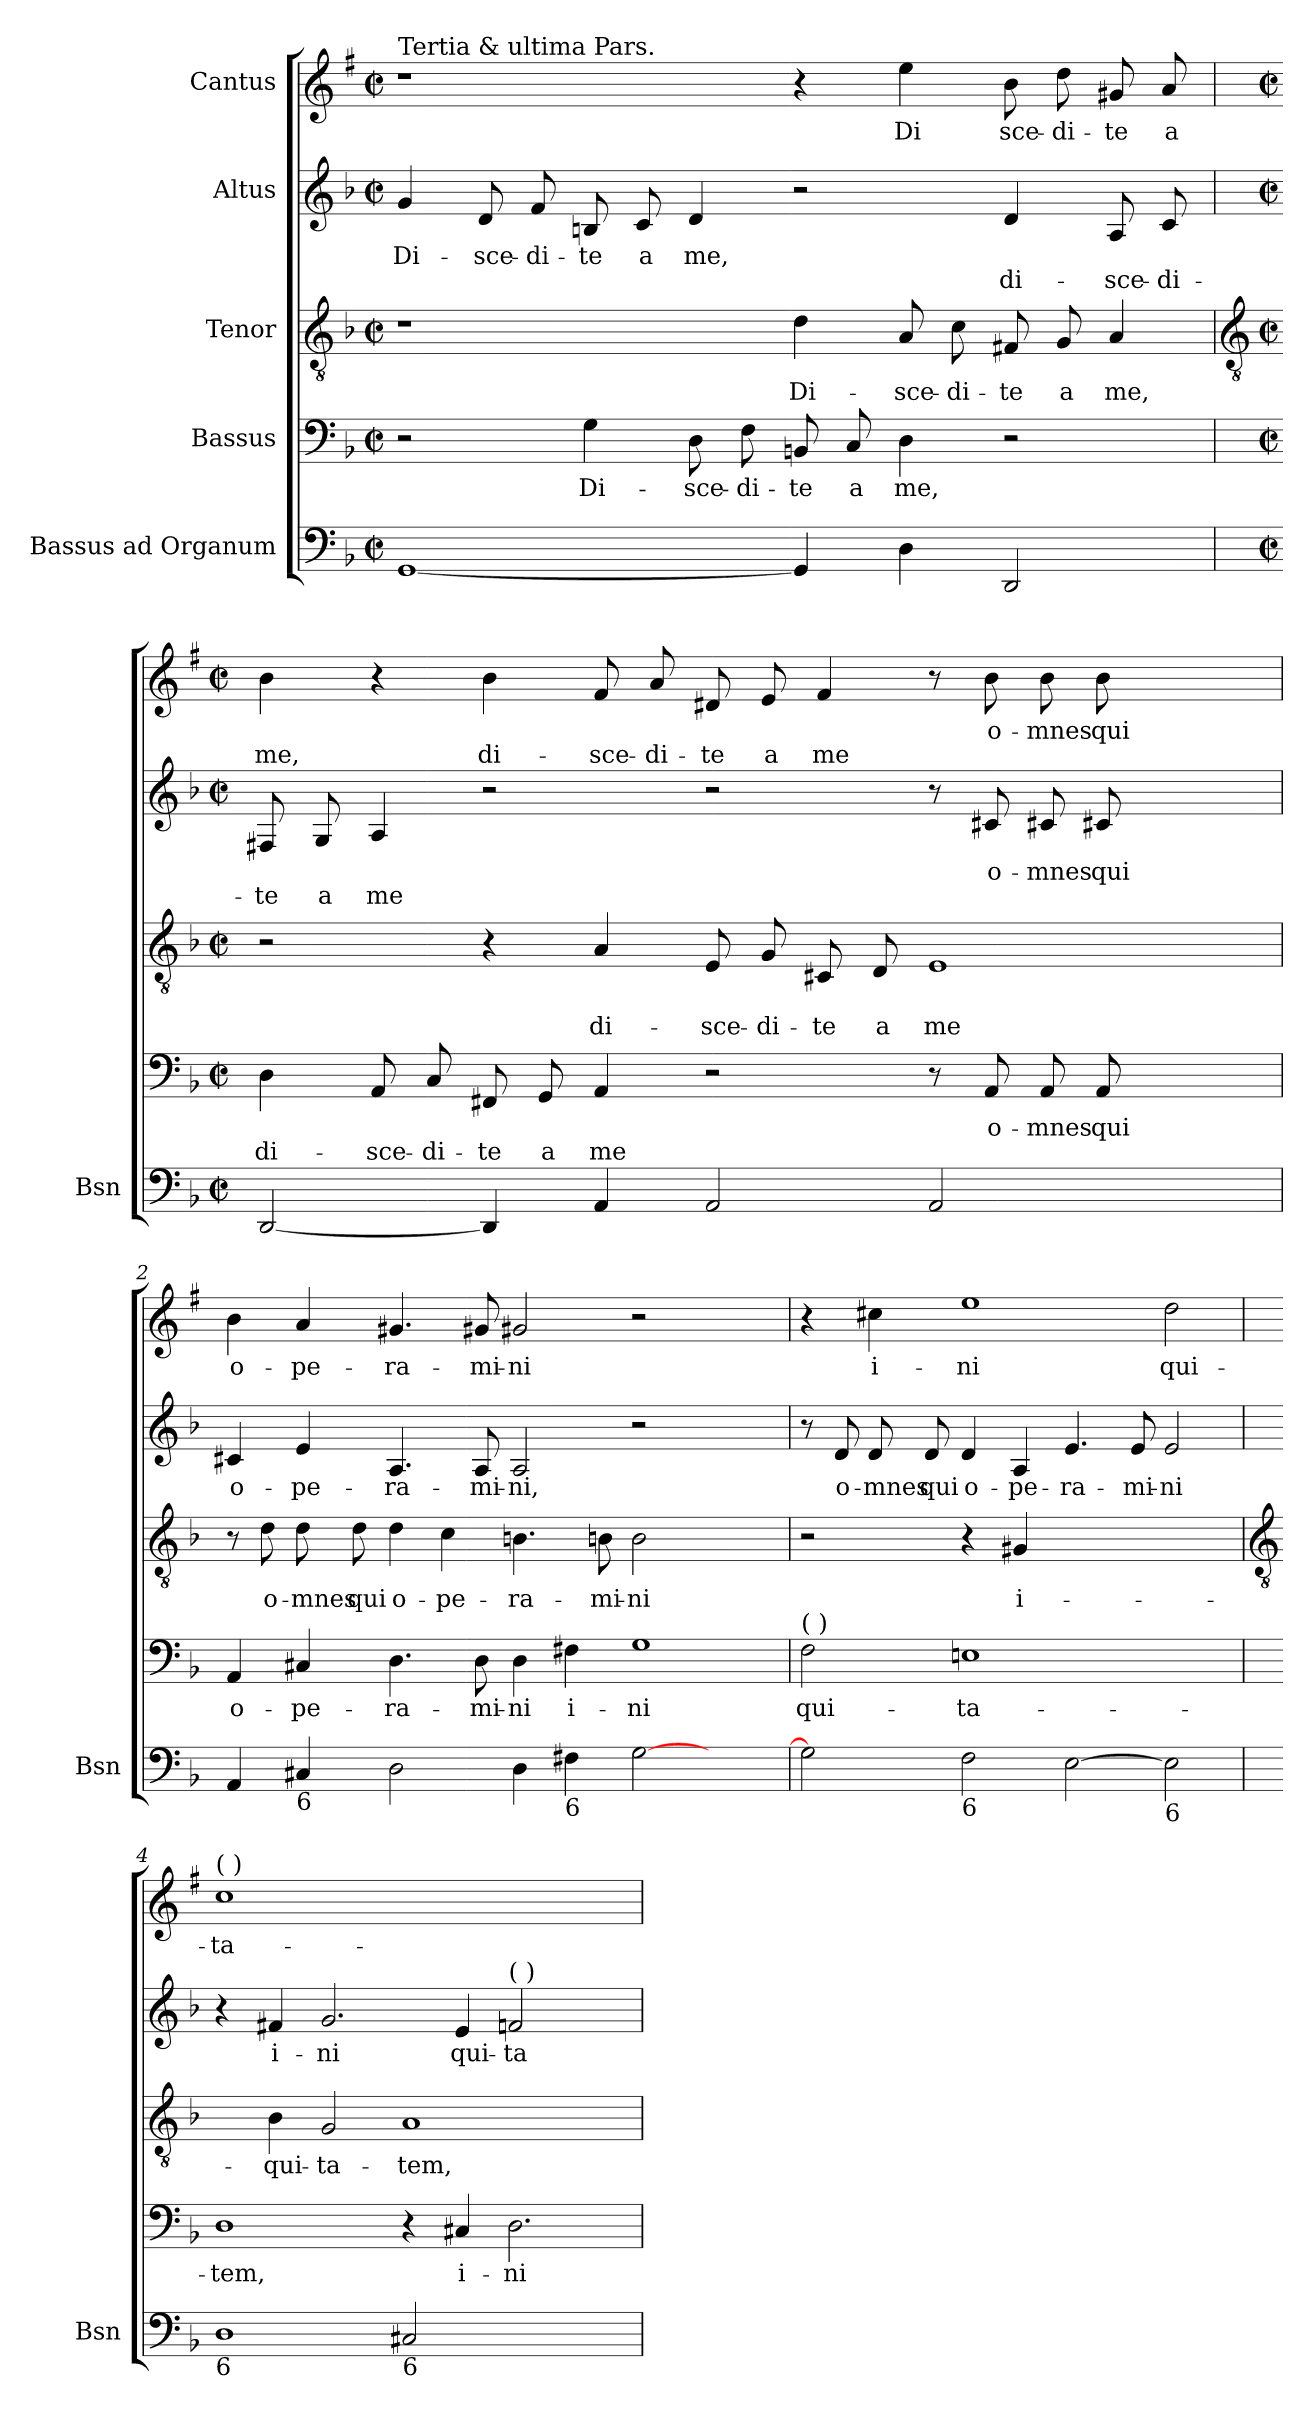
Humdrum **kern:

**kern	**kern	**text	**text	**kern	**text	**text	**kern	**text	**text	**kern	**text	**text
*part5	*part4	*part4	*part4	*part3	*part3	*part3	*part2	*part2	*part2	*part1	*part1	*part1
*staff5	*staff4	*staff4	*staff4	*staff3	*staff3	*staff3	*staff2	*staff2	*staff2	*staff1	*staff1	*staff1
*I"Bassus ad Organum	*I"Bassus	*	*	*I"Tenor	*	*	*I"Altus	*	*	*I"Cantus	*	*
*I'Bsn	*	*	*	*	*	*	*	*	*	*	*	*
*clefF4	*clefF4	*	*	*clefGv2	*	*	*clefG2	*	*	*clefG2	*	*
*	*	*	*	*	*	*	*	*	*	*ITrd1c2	*	*
*k[b-]	*k[b-]	*	*	*k[b-]	*	*	*k[b-]	*	*	*k[b-]	*	*
*F:	*F:	*	*	*F:	*	*	*F:	*	*	*F:	*	*
*M4/2	*M4/2	*	*	*M4/2	*	*	*M4/2	*	*	*M4/2	*	*
*met(c|)	*met(c|)	*	*	*met(c|)	*	*	*met(c|)	*	*	*met(c|)	*	*
=	=	=	=	=	=	=	=	=	=	=	=	=
!	!	!	!	!	!	!	!	!	!	!LO:TX:a:t=Tertia & ultima Pars.	!	!
!	!	!	!	!	!	!	!	!LO:LY:b	!	!	!	!
[1GG	2r	.	.	1r	.	.	4g	Di-	.	1r	.	.
!	!	!	!	!	!	!	!	!LO:LY:b	!	!	!	!
.	.	.	.	.	.	.	8d	-sce-	.	.	.	.
!	!	!	!	!	!	!	!	!LO:LY:b	!	!	!	!
.	.	.	.	.	.	.	8f	-di-	.	.	.	.
!	!	!LO:LY:b	!	!	!	!	!	!LO:LY:b	!	!	!	!
.	4G	Di-	.	.	.	.	8Bn	-te	.	.	.	.
!	!	!	!	!	!	!	!	!LO:LY:b	!	!	!	!
.	.	.	.	.	.	.	8c	a	.	.	.	.
!	!	!LO:LY:b	!	!	!	!	!	!LO:LY:b	!	!	!	!
.	8D	-sce-	.	.	.	.	4d	me,	.	.	.	.
!	!	!LO:LY:b	!	!	!	!	!	!	!	!	!	!
.	8F	-di-	.	.	.	.	.	.	.	.	.	.
!	!	!LO:LY:b	!	!	!LO:LY:b	!	!	!	!	!	!	!
4GG]	8BBn	-te	.	4d	Di-	.	2r	.	.	4r	.	.
!	!	!LO:LY:b	!	!	!	!	!	!	!	!	!	!
.	8C	a	.	.	.	.	.	.	.	.	.	.
!	!	!LO:LY:b	!	!	!LO:LY:b	!	!	!	!	!	!LO:LY:b	!
4D	4D	me,	.	8A	-sce-	.	.	.	.	4dd	Di	.
!	!	!	!	!	!LO:LY:b	!	!	!	!	!	!	!
.	.	.	.	8c	-di-	.	.	.	.	.	.	.
!	!	!	!	!	!LO:LY:b	!	!	!	!LO:LY:b	!	!LO:LY:b	!
2DD	2r	.	.	8F#X	-te	.	4d	.	di-	8a	sce-	.
!	!	!	!	!	!LO:LY:b	!	!	!	!	!	!LO:LY:b	!
.	.	.	.	8G	a	.	.	.	.	8cc	-di-	.
!	!	!	!	!	!LO:LY:b	!	!	!	!LO:LY:b	!	!LO:LY:b	!
.	.	.	.	4A	me,	.	8A	.	-sce-	8f#X	-te	.
!	!	!	!	!	!	!	!	!	!LO:LY:b	!	!LO:LY:b	!
.	.	.	.	.	.	.	8c	.	-di-	8g	a	.
!!LO:LB:g=z
=1	=1	=1	=1	=1	=1	=1	=1	=1	=1	=1	=1	=1
*	*	*	*	*clefGv2	*	*	*	*	*	*	*	*
*M4/2	*M4/2	*	*	*M4/2	*	*	*M4/2	*	*	*M4/2	*	*
*met(c|)	*met(c|)	*	*	*met(c|)	*	*	*met(c|)	*	*	*met(c|)	*	*
!	!	!	!LO:LY:b	!	!	!	!	!	!LO:LY:b	!	!	!LO:LY:b
[2DD	4D	.	di-	2r	.	.	8F#X	.	-te	4a	.	me,
!	!	!	!	!	!	!	!	!	!LO:LY:b	!	!	!
.	.	.	.	.	.	.	8G	.	a	.	.	.
!	!	!	!LO:LY:b	!	!	!	!	!	!LO:LY:b	!	!	!
.	8AA	.	-sce-	.	.	.	4A	.	me	4r	.	.
!	!	!	!LO:LY:b	!	!	!	!	!	!	!	!	!
.	8C	.	-di-	.	.	.	.	.	.	.	.	.
!	!	!	!LO:LY:b	!	!	!	!	!	!	!	!	!LO:LY:b
4DD]	8FF#X	.	-te	4r	.	.	2r	.	.	4a	.	di-
!	!	!	!LO:LY:b	!	!	!	!	!	!	!	!	!
.	8GG	.	a	.	.	.	.	.	.	.	.	.
!	!	!	!LO:LY:b	!	!	!LO:LY:b	!	!	!	!	!	!LO:LY:b
4AA	4AA	.	me	4A	.	di-	.	.	.	8e	.	-sce-
!	!	!	!	!	!	!	!	!	!	!	!	!LO:LY:b
.	.	.	.	.	.	.	.	.	.	8g	.	-di-
!	!	!	!	!	!	!LO:LY:b	!	!	!	!	!	!LO:LY:b
2AA	2r	.	.	8E	.	-sce-	2r	.	.	8c#X	.	-te
!	!	!	!	!	!	!LO:LY:b	!	!	!	!	!	!LO:LY:b
.	.	.	.	8G	.	-di-	.	.	.	8d	.	a
!	!	!	!	!	!	!LO:LY:b	!	!	!	!	!	!LO:LY:b
.	.	.	.	8C#X	.	-te	.	.	.	4e	.	me
!	!	!	!	!	!	!LO:LY:b	!	!	!	!	!	!
.	.	.	.	8D	.	a	.	.	.	.	.	.
!	!	!	!	!	!	!LO:LY:b	!	!	!	!	!	!
2AA	8r	.	.	1E	.	me	8r	.	.	8r	.	.
!	!	!LO:LY:b	!	!	!	!	!	!LO:LY:b	!	!	!LO:LY:b	!
.	8AA	o-	.	.	.	.	8c#X	o-	.	8a	o-	.
!	!	!LO:LY:b	!	!	!	!	!	!LO:LY:b	!	!	!LO:LY:b	!
.	8AA	-mnes	.	.	.	.	8c#X	-mnes	.	8a	-mnes	.
!	!	!LO:LY:b	!	!	!	!	!	!LO:LY:b	!	!	!LO:LY:b	!
.	8AA	qui	.	.	.	.	8c#X	qui	.	8a	qui	.
2ryy	2ryy	.	.	.	.	.	2ryy	.	.	2ryy	.	.
=2	=2	=2	=2	=2	=2	=2	=2	=2	=2	=2	=2	=2
!	!	!LO:LY:b	!	!	!	!	!	!LO:LY:b	!	!	!LO:LY:b	!
4AA	4AA	o-	.	8r	.	.	4c#X	o-	.	4a	o-	.
!	!	!	!	!	!LO:LY:b	!	!	!	!	!	!	!
.	.	.	.	8d	o-	.	.	.	.	.	.	.
!LO:TX:b:t=6	!	!	!	!	!	!	!	!	!	!	!	!
!	!	!LO:LY:b	!	!	!LO:LY:b	!	!	!LO:LY:b	!	!	!LO:LY:b	!
4C#X	4C#X	-pe-	.	8d	-mnes	.	4e	-pe-	.	4g	-pe-	.
!	!	!	!	!	!LO:LY:b	!	!	!	!	!	!	!
.	.	.	.	8d	qui	.	.	.	.	.	.	.
!	!	!LO:LY:b	!	!	!LO:LY:b	!	!	!LO:LY:b	!	!	!LO:LY:b	!
2D	4.D	-ra-	.	4d	o-	.	4.A	-ra-	.	4.f#X	-ra-	.
!	!	!	!	!	!LO:LY:b	!	!	!	!	!	!	!
.	.	.	.	4c	-pe-	.	.	.	.	.	.	.
!	!	!LO:LY:b	!	!	!	!	!	!LO:LY:b	!	!	!LO:LY:b	!
.	8D	-mi-	.	.	.	.	8A	-mi-	.	8f#X	-mi-	.
!	!	!LO:LY:b	!	!	!LO:LY:b	!	!	!LO:LY:b	!	!	!LO:LY:b	!
4D	4D	-ni	.	4.Bn	-ra-	.	2A	-ni,	.	2f#X	-ni	.
!LO:TX:b:t=6	!	!	!	!	!	!	!	!	!	!	!	!
!	!	!LO:LY:b	!	!	!	!	!	!	!	!	!	!
4F#X	4F#X	i-	.	.	.	.	.	.	.	.	.	.
!	!	!	!	!	!LO:LY:b	!	!	!	!	!	!	!
.	.	.	.	8Bn	-mi-	.	.	.	.	.	.	.
!	!	!LO:LY:b	!	!	!LO:LY:b	!	!	!	!	!	!	!
[2G	1G	-ni	.	2B	-ni	.	2r	.	.	2r	.	.
2ryy	.	.	.	2ryy	.	.	2ryy	.	.	2ryy	.	.
=3	=3	=3	=3	=3	=3	=3	=3	=3	=3	=3	=3	=3
!	!LO:TX:a:t=(  )	!	!	!	!	!	!	!	!	!	!	!
!	!	!LO:LY:b	!	!	!	!	!	!	!	!	!	!
2G]	2F	qui-	.	2r	.	.	8r	.	.	4r	.	.
!	!	!	!	!	!	!	!	!LO:LY:b	!	!	!	!
.	.	.	.	.	.	.	8d	o-	.	.	.	.
!	!	!	!	!	!	!	!	!LO:LY:b	!	!	!LO:LY:b	!
.	.	.	.	.	.	.	8d	-mnes	.	4bn	i-	.
!	!	!	!	!	!	!	!	!LO:LY:b	!	!	!	!
.	.	.	.	.	.	.	8d	qui	.	.	.	.
!LO:TX:b:t=6	!	!	!	!	!	!	!	!	!	!	!	!
!	!	!LO:LY:b	!	!	!	!	!	!LO:LY:b	!	!	!LO:LY:b	!
2F	1En	-ta-	.	4r	.	.	4d	o-	.	1dd	-ni	.
!	!	!	!	!	!LO:LY:b	!	!	!LO:LY:b	!	!	!	!
.	.	.	.	4G#X	i-	.	4A	-pe-	.	.	.	.
!	!	!	!	!	!LO:LY:b	!	!	!LO:LY:b	!	!	!	!
[2E	.	.	.	[2Ayy	-ni	.	4.e	-ra-	.	.	.	.
!	!	!	!	!	!	!	!	!LO:LY:b	!	!	!	!
.	.	.	.	.	.	.	8e	-mi-	.	.	.	.
!LO:TX:b:t=6	!	!	!	!	!	!	!	!	!	!	!	!
!	!	!	!	!	!	!	!	!LO:LY:b	!	!	!LO:LY:b	!
2E]	2ryy	.	.	2ryy	.	.	2e	-ni	.	2cc	qui-	.
!!LO:LB:g=z
=4	=4	=4	=4	=4	=4	=4	=4	=4	=4	=4	=4	=4
*	*	*	*	*clefGv2	*	*	*	*	*	*	*	*
!	!	!	!	!	!	!	!	!	!	!LO:TX:a:t=(  )	!	!
!LO:TX:b:t=6	!	!	!	!	!	!	!	!	!	!	!	!
!	!	!LO:LY:b	!	!	!	!	!	!	!	!	!LO:LY:b	!
1D	1D	-tem,	.	4Ayy]	.	.	4r	.	.	1b-	-ta-	.
!	!	!	!	!	!LO:LY:b	!	!	!LO:LY:b	!	!	!	!
.	.	.	.	4B-	qui-	.	4f#X	i-	.	.	.	.
!	!	!	!	!	!LO:LY:b	!	!	!LO:LY:b	!	!	!	!
.	.	.	.	2G	-ta-	.	2.g	-ni	.	.	.	.
!LO:TX:b:t=6	!	!	!	!	!	!	!	!	!	!	!	!
!	!	!	!	!	!LO:LY:b	!	!	!	!	!	!LO:LY:b	!
2C#X	4r	.	.	1A	-tem,	.	.	.	.	[1ayy	-tem,	.
!	!	!LO:LY:b	!	!	!	!	!	!LO:LY:b	!	!	!	!
.	4C#X	i-	.	.	.	.	4e	qui-	.	.	.	.
!	!	!	!	!	!	!	!LO:TX:a:t=(  )	!	!	!	!	!
!	!	!LO:LY:b	!	!	!	!	!	!LO:LY:b	!	!	!	!
[2Dyy	2.D	-ni	.	.	.	.	2f	-ta-	.	.	.	.
4ryy	.	.	.	4ryy	.	.	4ryy	.	.	4ryy	.	.
=	=	=	=	=	=	=	=	=	=	=	=	=
*-	*-	*-	*-	*-	*-	*-	*-	*-	*-	*-	*-	*-
